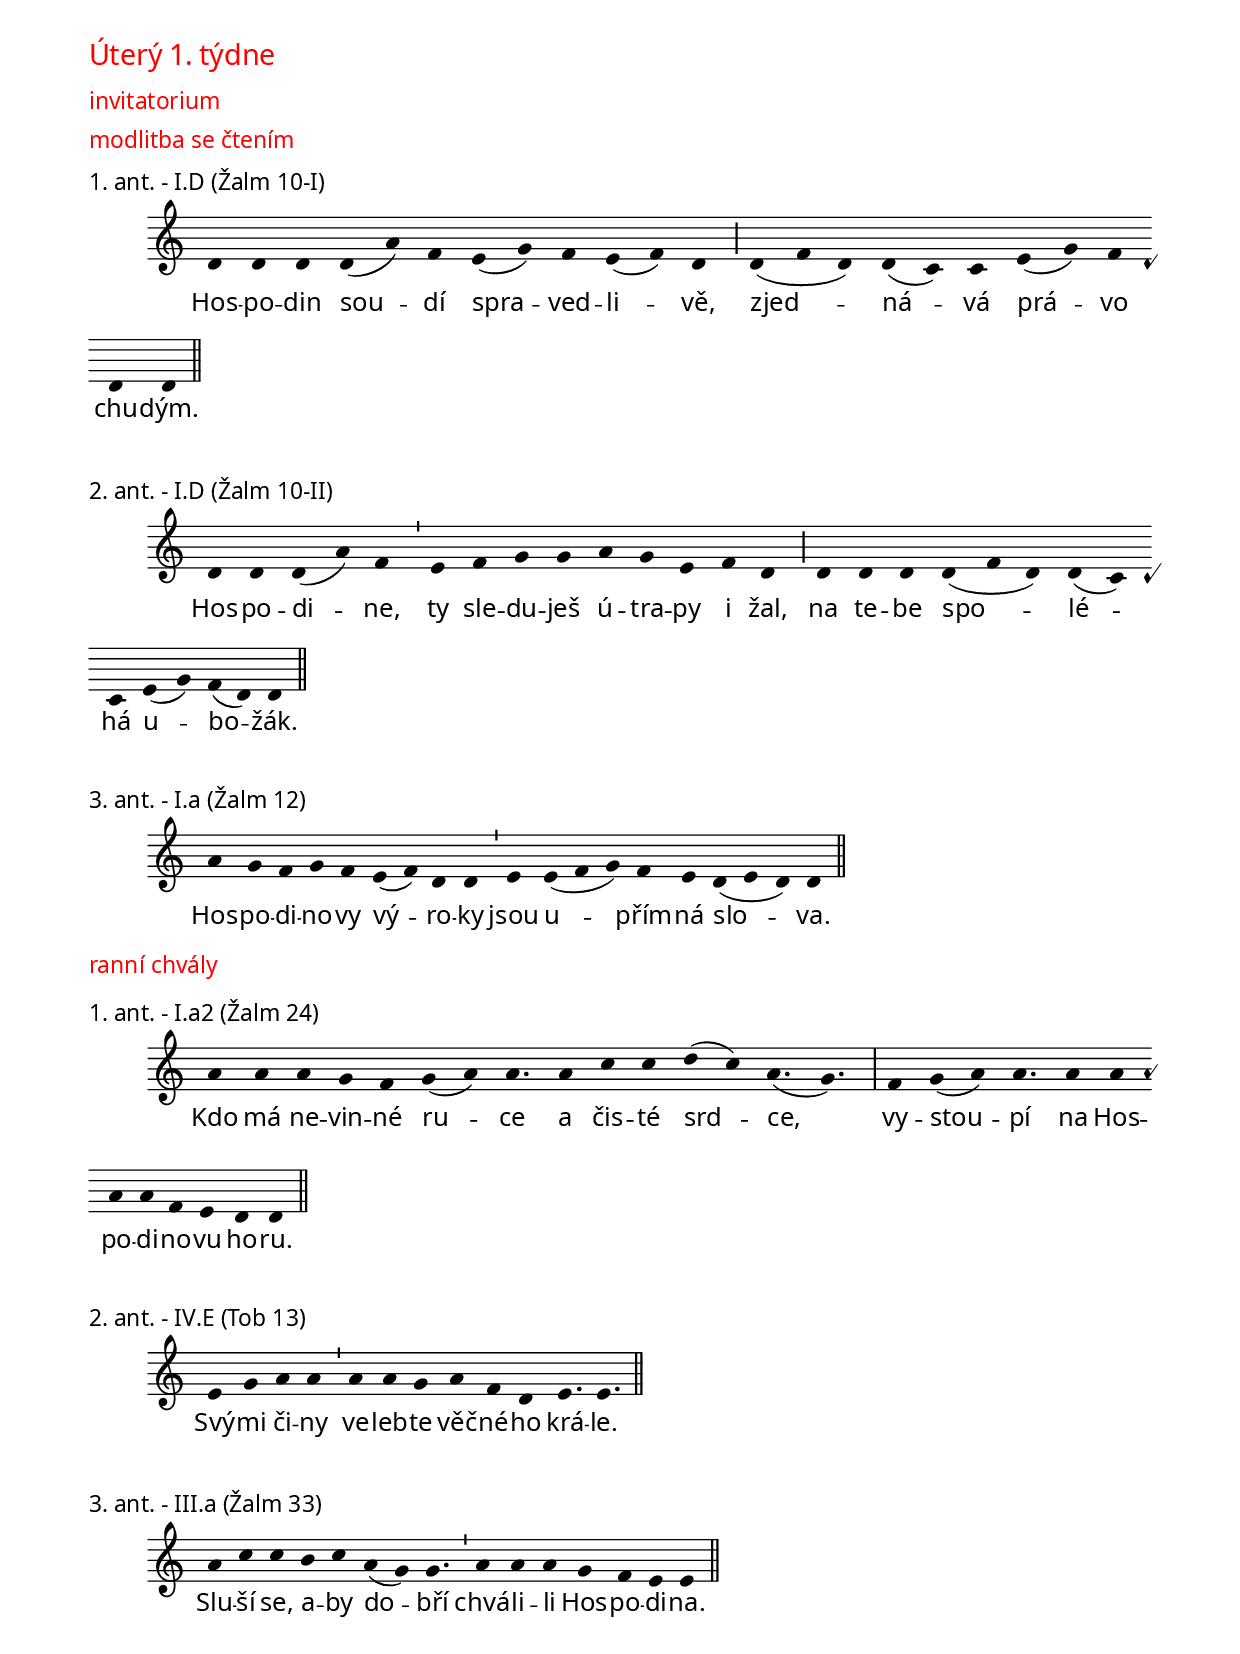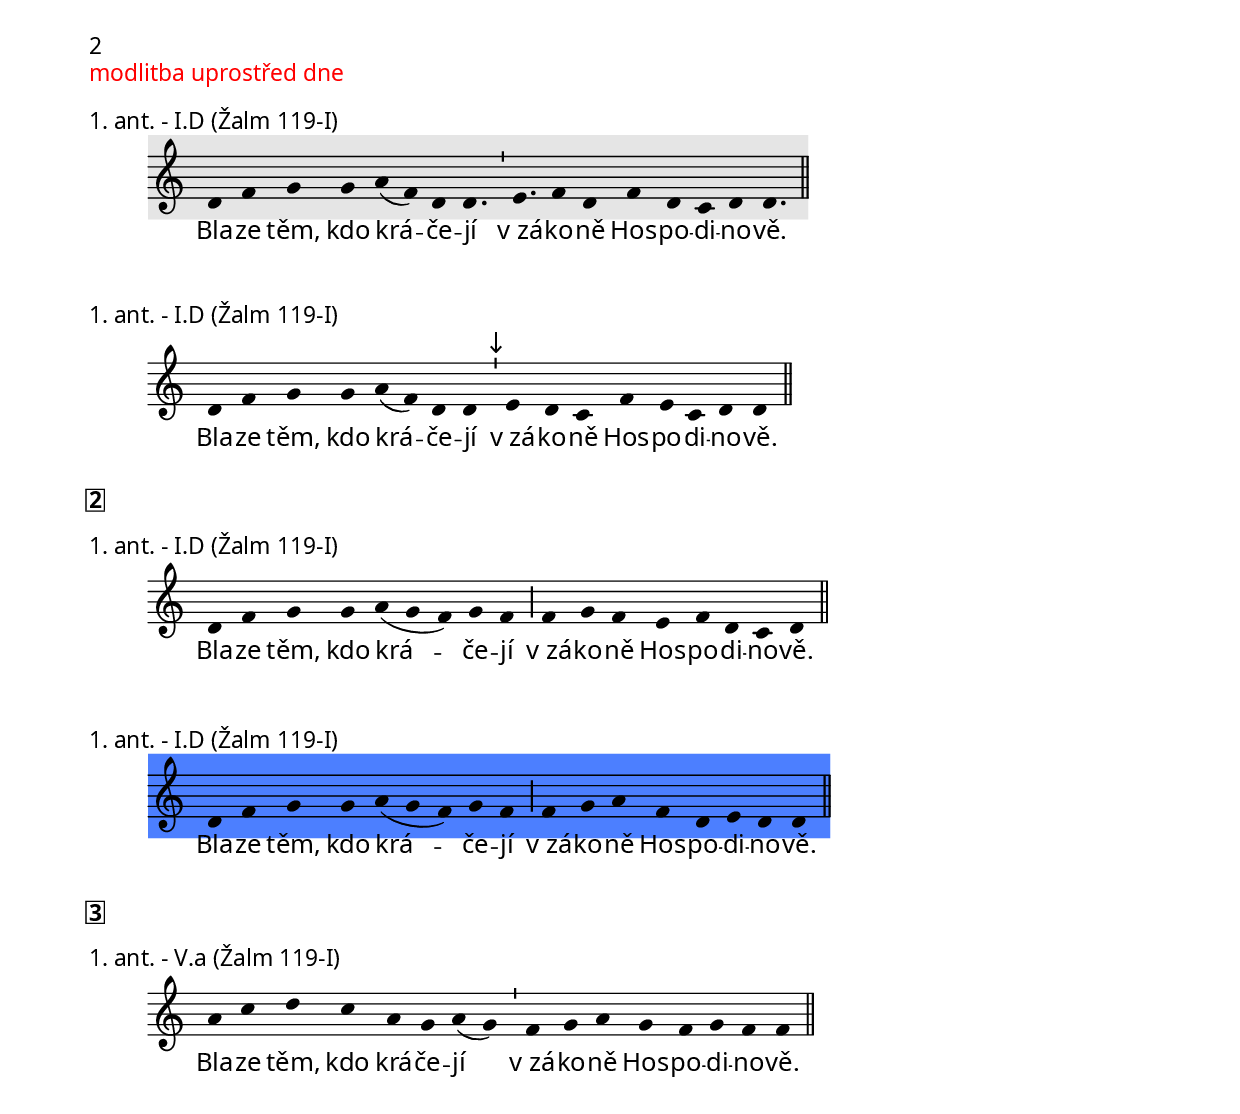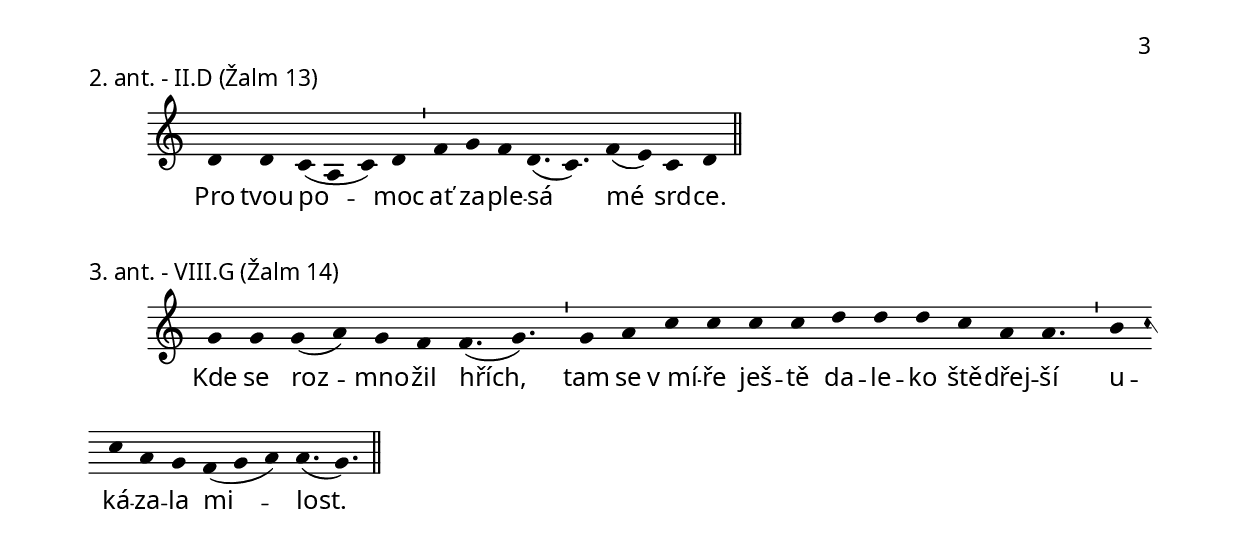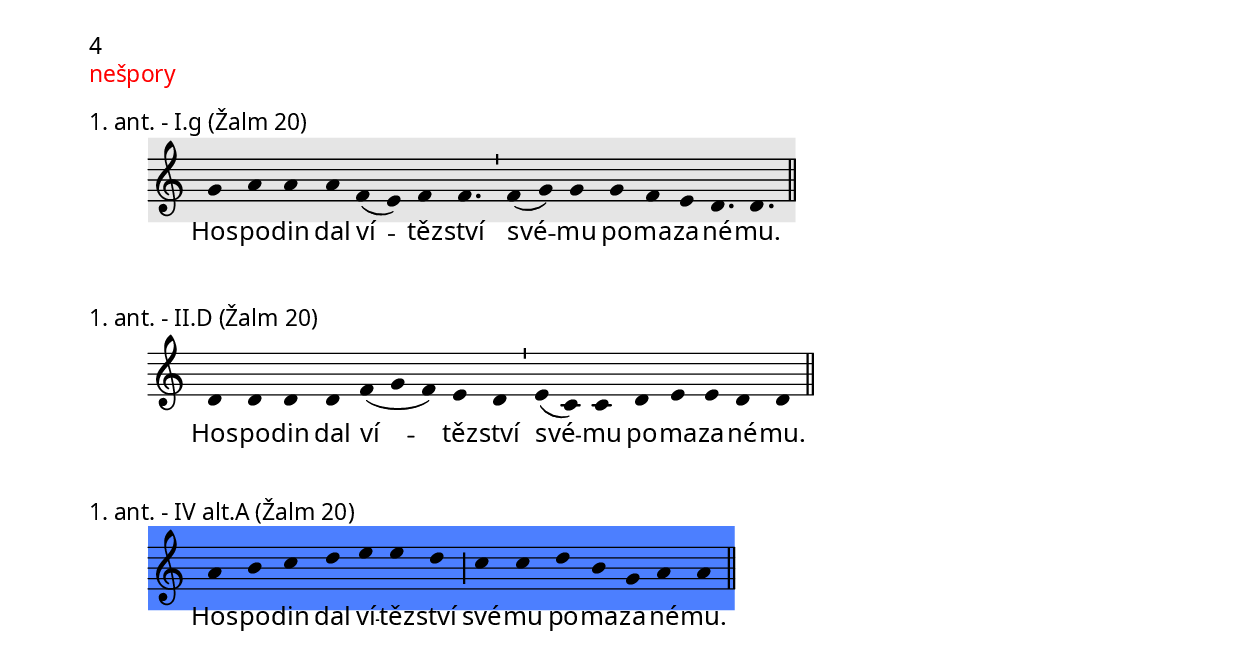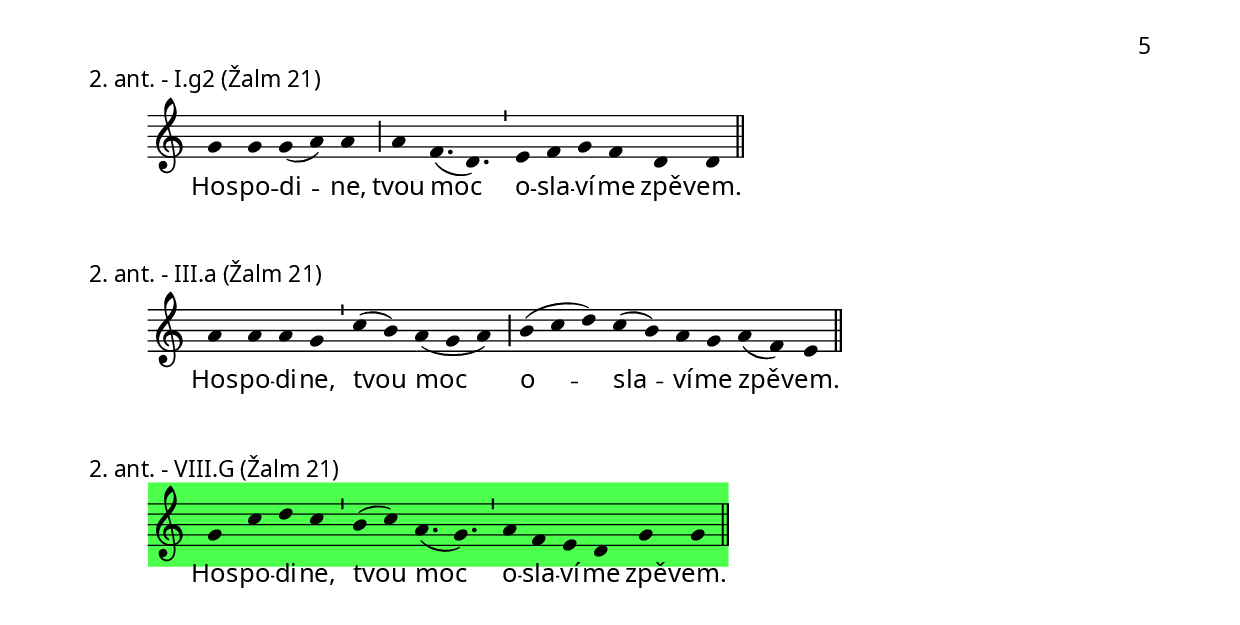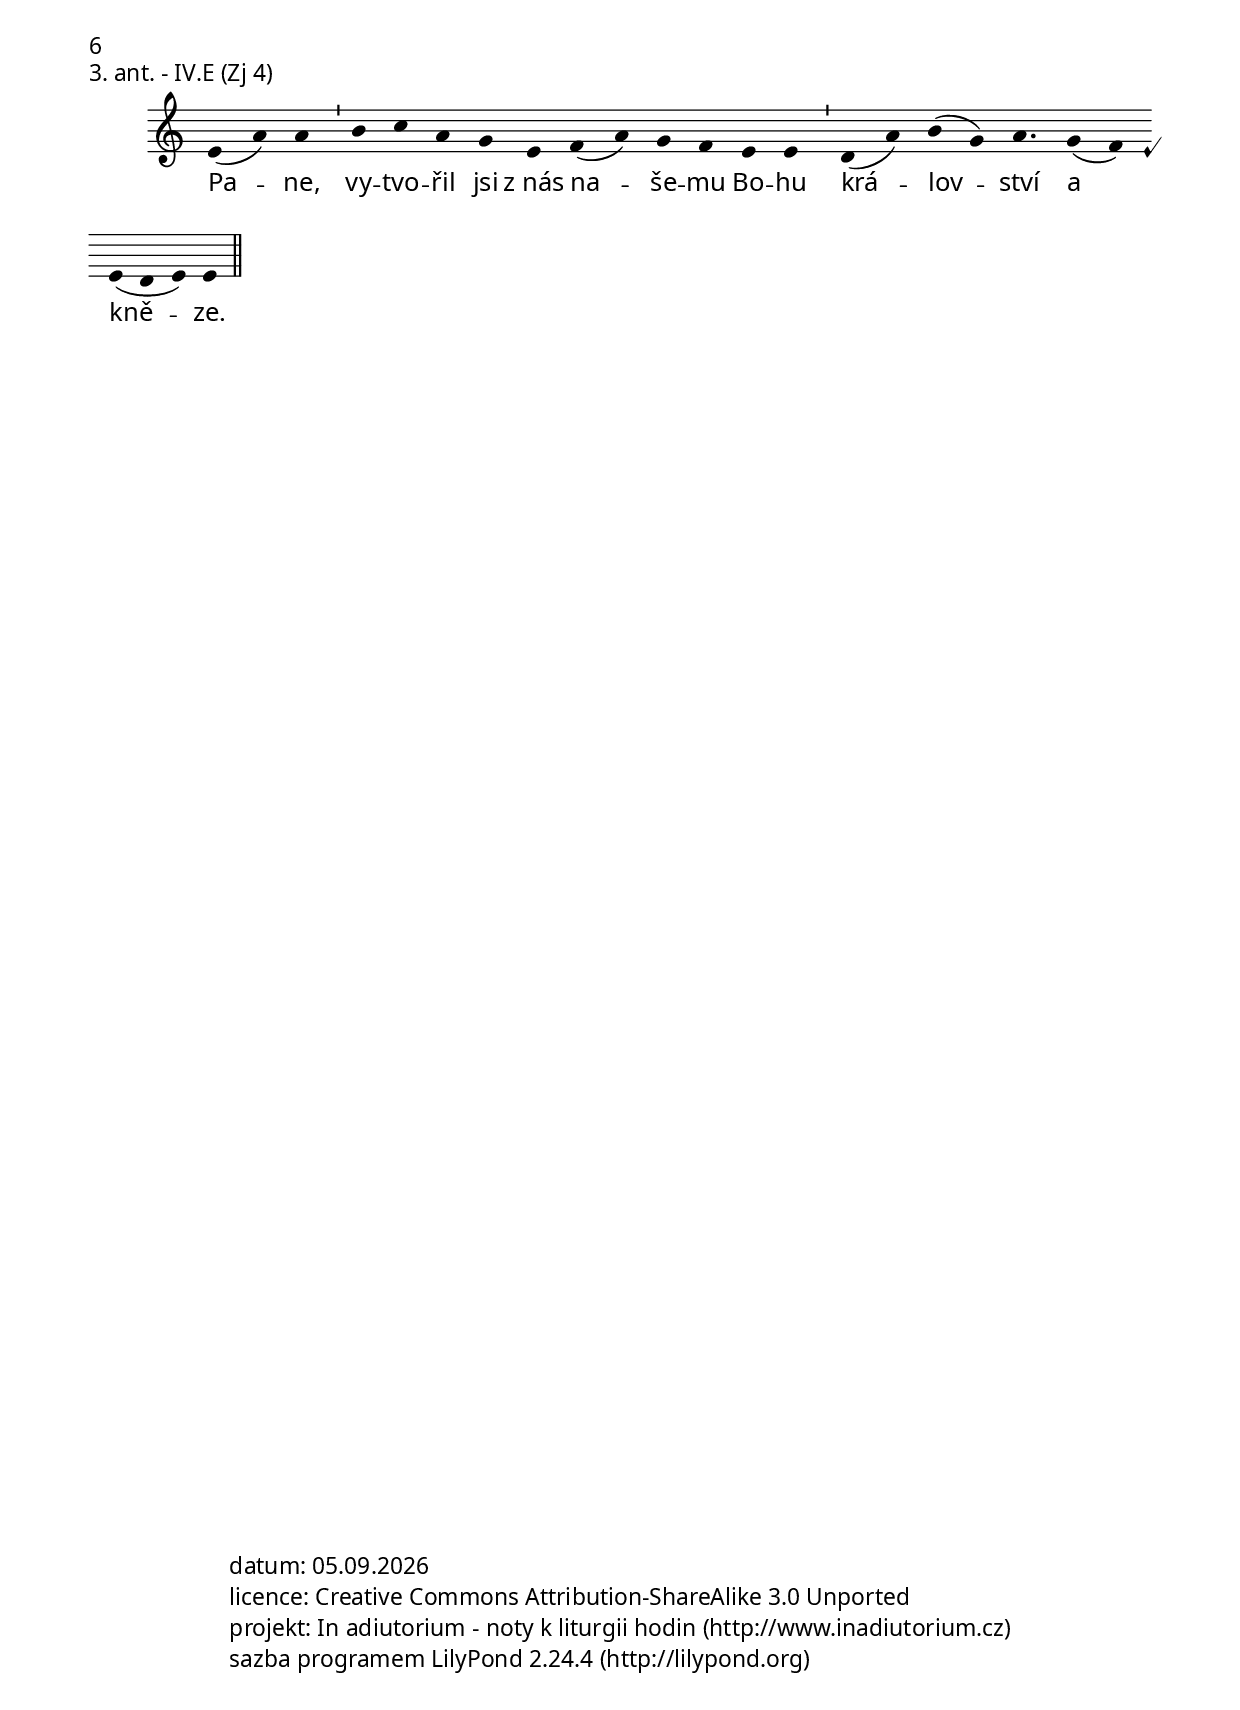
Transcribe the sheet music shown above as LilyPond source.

\include "../spolecne.ly"

\markup {\nadpisDen {Úterý 1. týdne}}

\markup {\nadpisHodinka {"invitatorium"}}

%\score { \tIuteryInvitatorium }

\markup {\nadpisHodinka {"modlitba se čtením"}}

\score {
  \relative c' {
    \choralniRezim
    d4 d d d( a') f e( g) f e( f) d \barMaior
    d( f d) d( c) c e( g) f d d \barFinalis
  }
  \addlyrics {
    Hos -- po -- din sou -- dí spra -- ved -- li -- vě,
    zjed -- ná -- vá prá -- vo chu -- dým.
  }
  \header {
    quid = "1. ant."
    modus = "I"
    differentia = "D" 
    psalmus = "Žalm 10-I"
    id = ""
    piece = \markup {\sestavTitulek}
  }
}

\score {
  \relative c' {
    \choralniRezim
    d4 d d( a') f \barMin
    e f g g a g e f d \barMaior
    d d d d( f d) d( c) c e( g) f( d) d \barFinalis
  }
  \addlyrics {
    Hos -- po -- di -- ne, 
    ty sle -- du -- ješ ú -- tra -- py i žal,
    na te -- be spo -- lé -- há u -- bo -- žák.
  }
  \header {
    quid = "2. ant."
    modus = "I"
    differentia = "D" 
    psalmus = "Žalm 10-II"
    id = ""
    piece = \markup {\sestavTitulek}
  }
}

\score {
  \relative c'' {
    \choralniRezim
    a4 g f g f e( f) d d \barMin
    e e( f g) f e d( e d) d \barFinalis
  }
  \addlyrics {
    Hos -- po -- di -- no -- vy vý -- ro -- ky
    jsou u -- přím -- ná slo -- va.
  }
  \header {
    quid = "3. ant."
    modus = "I"
    differentia = "a" 
    psalmus = "Žalm 12"
    id = ""
    piece = \markup {\sestavTitulek}
  }
}

\markup {\nadpisHodinka {"ranní chvály"}}

\score {
  \relative c'' {
    \choralniRezim
    a4 a a g f g( a) a4. \barMin \bar ""
    a4 c c d( c) a4.( g) \barMax
    f4 g( a) a4. \barMin \bar ""
    a4 a a a f e d d \barFinalis
  }
  \addlyrics {
    Kdo  má ne -- vin -- né ru -- ce a čis -- té srd -- ce,
    vy -- stou -- pí na Hos -- po -- di -- no -- vu ho -- ru.
  }
  \header {
    quid = "1. ant."
    modus = "I"
    differentia = "a2" 
    psalmus = "Žalm 24"
    id = "rch-ant1"
    piece = \markup {\sestavTitulek}
  }
}

\score {
  \relative c' {
    \choralniRezim
    e4 g a a \barMin
    a a g a f d e4. e \barFinalis
  }
  \addlyrics {
    Svý -- mi či -- ny ve -- leb -- te věč -- né -- ho krá -- le.
  }
  \header {
    quid = "2. ant."
    modus = "IV"
    differentia = "E" 
    psalmus = "Tob 13"
    id = "rch-ant2"
    piece = \markup {\sestavTitulek}
  }
}

\score {
  \relative c'' {
    \choralniRezim
    a4 c c b c a( g) g4. \barMin a4 a a g f e e \barFinalis
  }
  \addlyrics {
    Slu -- ší se, a -- by do -- bří chvá -- li -- li Hos -- po -- di -- na.
  }
  \header {
    quid = "3. ant."
    modus = "III"
    differentia = "a" 
    psalmus = "Žalm 33"
    id = "rch-ant3"
    piece = \markup {\sestavTitulek}
  }
}

%\score { \tIuteryAntBenedictus }

\pageBreak

\markup {\nadpisHodinka {"modlitba uprostřed dne"}}

\score {
  \relative c' {
    \zvyraznovacSedy
    \choralniRezim
    d4 f g g a( f) d d4. \barMin e4. f4 d f d c d d4. \barFinalis
  }
  \addlyrics {
    Bla -- ze těm, kdo krá -- če -- jí v_zá -- ko -- ně Hos -- po -- di -- no -- vě.
  }
  \header {
    quid = "1. ant."
    modus = "I"
    differentia = "D" 
    psalmus = "Žalm 119-I"
    id = "up-ant1"
    piece = \markup {\sestavTitulek}
  }
}

\score {
  \relative c' {
    \choralniRezim
    d4 f g g a( f) d d \barMin 
    \mark\sipka e d c f e c d d \barFinalis
  }
  \addlyrics {
    Bla -- ze těm, kdo krá -- če -- jí 
    v_zá -- ko -- ně Hos -- po -- di -- no -- vě.
  }
  \header {
    quid = "1. ant."
    modus = "I"
    differentia = "D" 
    psalmus = "Žalm 119-I"
    id = "up-ant1"
    piece = \markup {\sestavTitulek}
  }
}

\markup\nadpisSkupiny 2

\score {
  \relative c' {
    \choralniRezim
    d4 f g g a( g f) g f \barMaior
    f g f e f d c d \barFinalis
  }
  \addlyrics {
    Bla -- ze těm, kdo krá -- če -- jí 
    v_zá -- ko -- ně Hos -- po -- di -- no -- vě.
  }
  \header {
    quid = "1. ant."
    modus = "I"
    differentia = "D" 
    psalmus = "Žalm 119-I"
    id = "up-ant1"
    piece = \markup {\sestavTitulek}
  }
}

\score {
  \relative c' {
    \zvyraznovacModry
    \choralniRezim
    d4 f g g a( g f) g f \barMaior
    f g a f d e d d \barFinalis
  }
  \addlyrics {
    Bla -- ze těm, kdo krá -- če -- jí 
    v_zá -- ko -- ně Hos -- po -- di -- no -- vě.
  }
  \header {
    quid = "1. ant."
    modus = "I"
    differentia = "D" 
    psalmus = "Žalm 119-I"
    id = "up-ant1"
    piece = \markup {\sestavTitulek}
  }
}

\markup\nadpisSkupiny 3

\score {
  \relative c'' {
    \choralniRezim
    a4 c d c a g a( g) \barMin
    f g a g f g f f \barFinalis
  }
  \addlyrics {
    Bla -- ze těm, kdo krá -- če -- jí 
    v_zá -- ko -- ně Hos -- po -- di -- no -- vě.
  }
  \header {
    quid = "1. ant."
    modus = "V"
    differentia = "a" 
    psalmus = "Žalm 119-I"
    id = "up-ant1"
    piece = \markup {\sestavTitulek}
  }
}

\pageBreak

\score {
  \relative c' {
    \choralniRezim
    d4 d c( a c) d \barMin f g f d4.( c) f4( e) c d \barFinalis
  }
  \addlyrics {
    Pro tvou po -- moc ať za -- ple -- sá mé srd -- ce.
  }
  \header {
    quid = "2. ant."
    modus = "II"
    differentia = "D" 
    psalmus = "Žalm 13"
    id = "up-ant2"
    piece = \markup {\sestavTitulek}
  }
}

\score {
  \relative c'' {
    \choralniRezim
    g4 g g( a) g f f4.( g) \barMin
    g4 a c c c c d d d c a a4. \barMin
    b4 c a g f( g a) a4.( g) \barFinalis
  }
  \addlyrics {
    Kde se roz -- mno -- žil hřích, 
    tam se v_mí -- ře ješ -- tě da -- le -- ko ště -- dřej -- ší 
    u -- ká -- za -- la mi -- lost.
  }
  \header {
    quid = "3. ant."
    modus = "VIII"
    differentia = "G" 
    psalmus = "Žalm 14"
    id = "up-ant3"
    piece = \markup {\sestavTitulek}
  }
}

\pageBreak

\markup {\nadpisHodinka {"nešpory"}}

\score {
  \relative c'' {
    \zvyraznovacSedy
    \choralniRezim
    g4 a a a f( e) f f4. \barMin
    f4( g) g g f e d4. d \barFinalis
  }
  \addlyrics {
    Hos -- po -- din dal ví -- těz -- ství 
    své -- mu po -- ma -- za -- né -- mu.
  }
  \header {
    quid = "1. ant."
    modus = "I"
    differentia = "g" 
    psalmus = "Žalm 20"
    id = "ne-ant1"
    piece = \markup {\sestavTitulek}
  }
}

\score {
  \relative c' {
    \choralniRezim
    d4 d d d f( g f) e d \barMin
    e( c) c d e e d d \barFinalis
  }
  \addlyrics {
    Hos -- po -- din dal ví -- těz -- ství 
    své -- mu po -- ma -- za -- né -- mu.
  }
  \header {
    quid = "1. ant."
    modus = "II"
    differentia = "D" 
    psalmus = "Žalm 20"
    id = "ne-ant1"
    piece = \markup {\sestavTitulek}
  }
}

\score {
  \relative c'' {
    \zvyraznovacModry
    \choralniRezim
    a4 b c d e e d \barMaior
    c c d b g a a \barFinalis
  }
  \addlyrics {
    Hos -- po -- din dal ví -- těz -- ství 
    své -- mu po -- ma -- za -- né -- mu.
  }
  \header {
    quid = "1. ant."
    modus = "IV alt"
    differentia = "A" 
    psalmus = "Žalm 20"
    id = "ne-ant1"
    piece = \markup {\sestavTitulek}
  }
}

\pageBreak

\score {
  \relative c'' {
    \choralniRezim
    g4 g g( a) a \barMaior
    a f4.( d) \barMin e4 f g f d d \barFinalis
  }
  \addlyrics {
    Hos -- po -- di -- ne, 
    tvou moc o -- sla -- ví -- me zpě -- vem.
  }
  \header {
    quid = "2. ant."
    modus = "I"
    differentia = "g2" 
    psalmus = "Žalm 21"
    id = "ne-ant2"
    piece = \markup {\sestavTitulek}
  }
}

\score {
  \relative c'' {
    \choralniRezim
    a4 a a g \barMin c( b) a( g a) \barMaior
    b( c d) c( b) a g a( f) e \barFinalis
  }
  \addlyrics {
    Hos -- po -- di -- ne, tvou moc 
    o -- sla -- ví -- me zpě -- vem.
  }
  \header {
    quid = "2. ant."
    modus = "III"
    differentia = "a" 
    psalmus = "Žalm 21"
    id = "ne-ant2"
    piece = \markup {\sestavTitulek}
  }
}

\score {
  \relative c'' {
    \zvyraznovacZeleny
    \choralniRezim
    g4 c d c \barMin b( c) a4.( g) \barMin
    a4 f e d g g \barFinalis
  }
  \addlyrics {
    Hos -- po -- di -- ne, tvou moc 
    o -- sla -- ví -- me zpě -- vem.
  }
  \header {
    quid = "2. ant."
    modus = "VIII"
    differentia = "G" 
    psalmus = "Žalm 21"
    id = "ne-ant2"
    piece = \markup {\sestavTitulek}
  }
}

\pageBreak

%tIuteryNespAntIII = 
\score {
  \relative c' {
    \choralniRezim
    e4( a) a \barMin
    b c a g e f( a) g f e e \barMin
    d( a') b( g) a4. g4( f) e( d e) e \barFinalis
  }
  \addlyrics {
    Pa -- ne, vy -- tvo -- řil jsi z_nás na -- še -- mu Bo -- hu krá -- lov -- ství a kně -- ze.
  }
  \header {
    quid = "3. ant."
    modus = "IV"
    differentia = "E" 
    psalmus = "Zj 4"
    id = "ne-ant3"
    piece = \markup {\sestavTitulek}
  }
}

%\score { \tIuteryNespAntIII }

%\score { \tIuteryAntMagnificat }